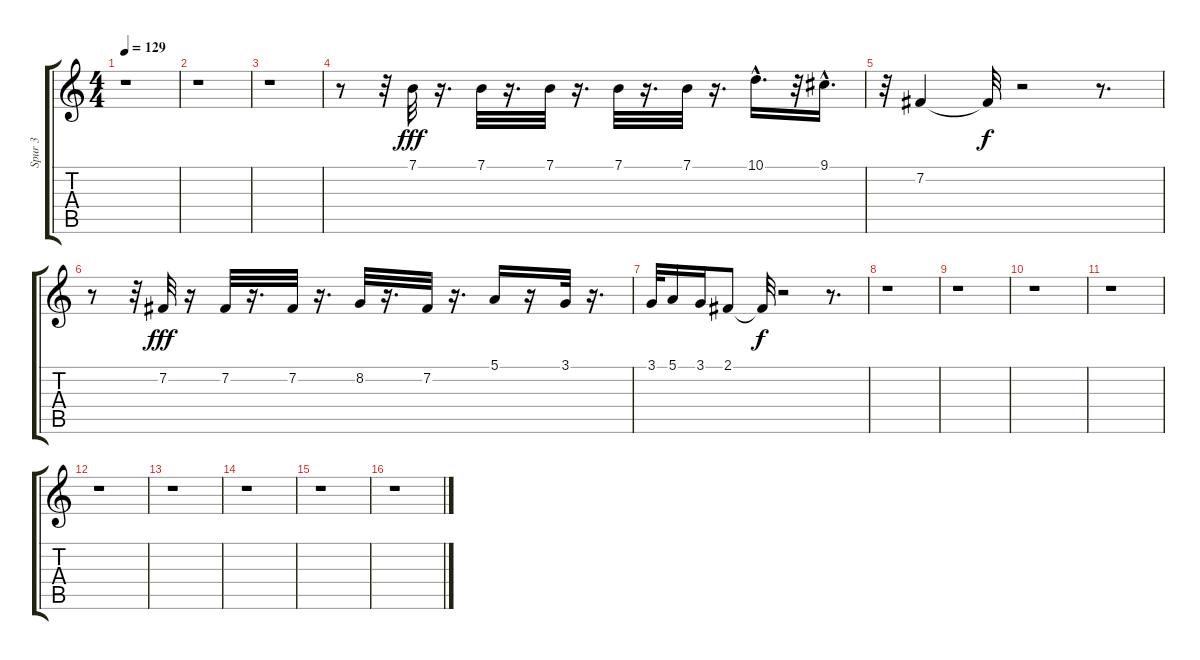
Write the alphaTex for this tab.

\track ("Spur 3" "Spur 3") {instrument vibraphone}
\staff {score tabs}
\tuning (E4 B3 G3 D3 A2 E2) {hide}
\ts (4 4)
\tempo 129
\clef g2
\ks c
r.1{dy f} |
r.1 |
r.1 |
r.8 r.32 7.1.32{dy fff} r.16{d} 7.1.32 r.16{d} 7.1.32 r.16{d} 7.1.32 r.16{d} 7.1.32 r.16{d} 10.1{hac}.16{d} r.32 9.1{hac}.16{d} |
r.32 7.2.4 7.2{t}.32{dy f} r.2 r.8{d} |
r.8 r.32 7.2.32{dy fff} r.16 7.2.32 r.16{d} 7.2.32 r.16{d} 8.2.32 r.16{d} 7.2.32 r.16{d} 5.1.16 r.16 3.1.32 r.16{d} |
3.1.32 5.1.16 3.1.16 2.1.8 2.1{t}.32{dy f} r.2 r.8{d} |
r.1 |
r.1 |
r.1 |
r.1 |
r.1 |
r.1 |
r.1 |
r.1 |
r.1
